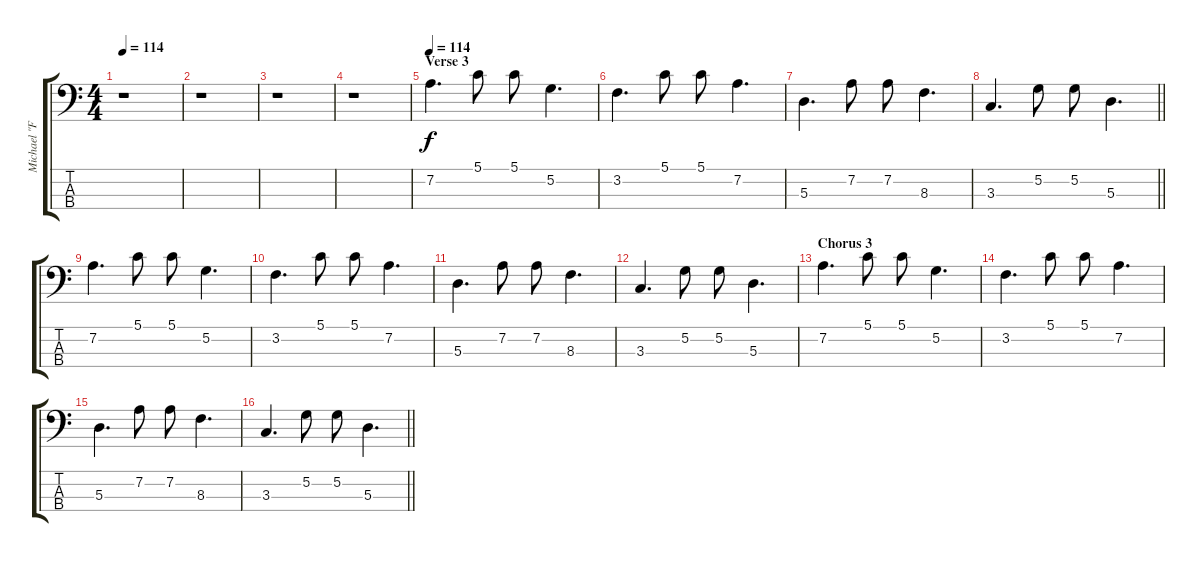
\track ("Michael \"Flea\" Balzary | Bass" "Michael \"F") {instrument electricbasspick}
\staff {score tabs}
\tuning (G2 D2 A1 E1) {hide}
\ts (4 4)
\tempo 114
\clef f4
\ks c
r.1{dy f} |
r.1 |
r.1 |
r.1 |
\section ("" "Verse 3")
\tempo 114
7.2.4{d} 5.1.8 5.1.8 5.2.4{d} |
3.2.4{d} 5.1.8 5.1.8 7.2.4{d} |
5.3.4{d} 7.2.8 7.2.8 8.3.4{d} |
\barLineRight lightlight
3.3.4{d} 5.2.8 5.2.8 5.3.4{d} |
7.2.4{d} 5.1.8 5.1.8 5.2.4{d} |
3.2.4{d} 5.1.8 5.1.8 7.2.4{d} |
5.3.4{d} 7.2.8 7.2.8 8.3.4{d} |
3.3.4{d} 5.2.8 5.2.8 5.3.4{d} |
\section ("" "Chorus 3")
7.2.4{d} 5.1.8 5.1.8 5.2.4{d} |
3.2.4{d} 5.1.8 5.1.8 7.2.4{d} |
5.3.4{d} 7.2.8 7.2.8 8.3.4{d} |
\barLineRight lightlight
3.3.4{d} 5.2.8 5.2.8 5.3.4{d}
